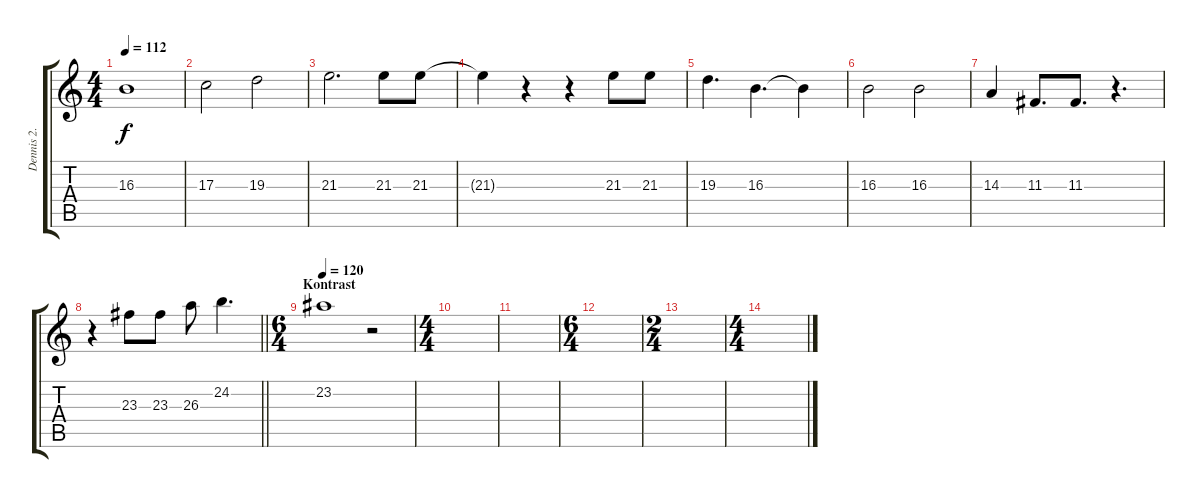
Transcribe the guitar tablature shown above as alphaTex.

\track ("Dennis 2." "Dennis 2.") {instrument tenorsax}
\staff {score tabs}
\tuning (E4 B3 G3 D3 A2 E2) {hide}
\ts (4 4)
\tempo 112
\clef g2
\ks c
16.3.1{dy f} |
17.3.2 19.3.2 |
21.3.2{d} 21.3.8 21.3.8 |
21.3{t}.4 r.4 r.4 21.3.8 21.3.8 |
19.3.4{d} 16.3.4{d} 16.3{t}.4 |
16.3.2 16.3.2 |
14.3.4 11.3.8{d} 11.3.8{d} r.4{d} |
\barLineRight lightlight
r.4 23.3.8 23.3.8 26.3.8 24.2.4{d} |
\ts (6 4)
\section ("" "Kontrast")
\tempo 120
23.2.1 r.2 |
\ts (4 4)
|
|
\ts (6 4)
|
\ts (2 4)
|
\ts (4 4)
